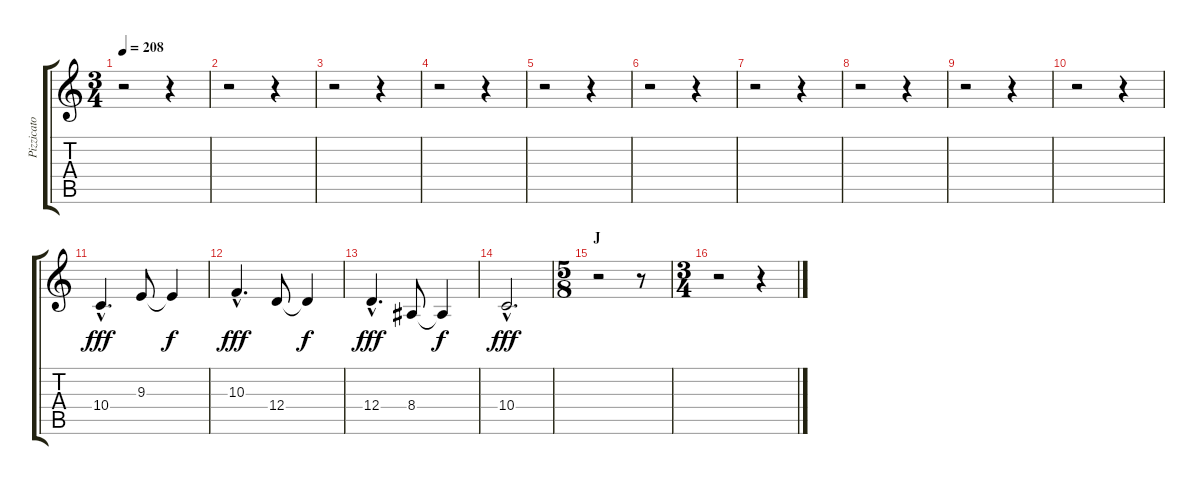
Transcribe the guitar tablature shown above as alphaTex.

\track ("Pizzicato" "Pizzicato") {instrument pizzicatostrings}
\staff {score tabs}
\tuning (E4 B3 G3 D3 A2 E2) {hide}
\ts (3 4)
\tempo 208
\clef g2
\ks c
r.2{dy fff} r.4 |
r.2 r.4 |
r.2 r.4 |
r.2 r.4 |
r.2 r.4 |
r.2 r.4 |
r.2 r.4 |
r.2 r.4 |
r.2 r.4 |
r.2 r.4 |
10.4{hac}.4{d} 9.3.8 9.3{t}.4{dy f} |
10.3{hac}.4{d dy fff} 12.4.8 12.4{t}.4{dy f} |
12.4{hac}.4{d dy fff} 8.4.8 8.4{t}.4{dy f} |
10.4{hac}.2{d dy fff} |
\ts (5 8)
\section ("" "J")
r.2 r.8 |
\ts (3 4)
r.2 r.4
